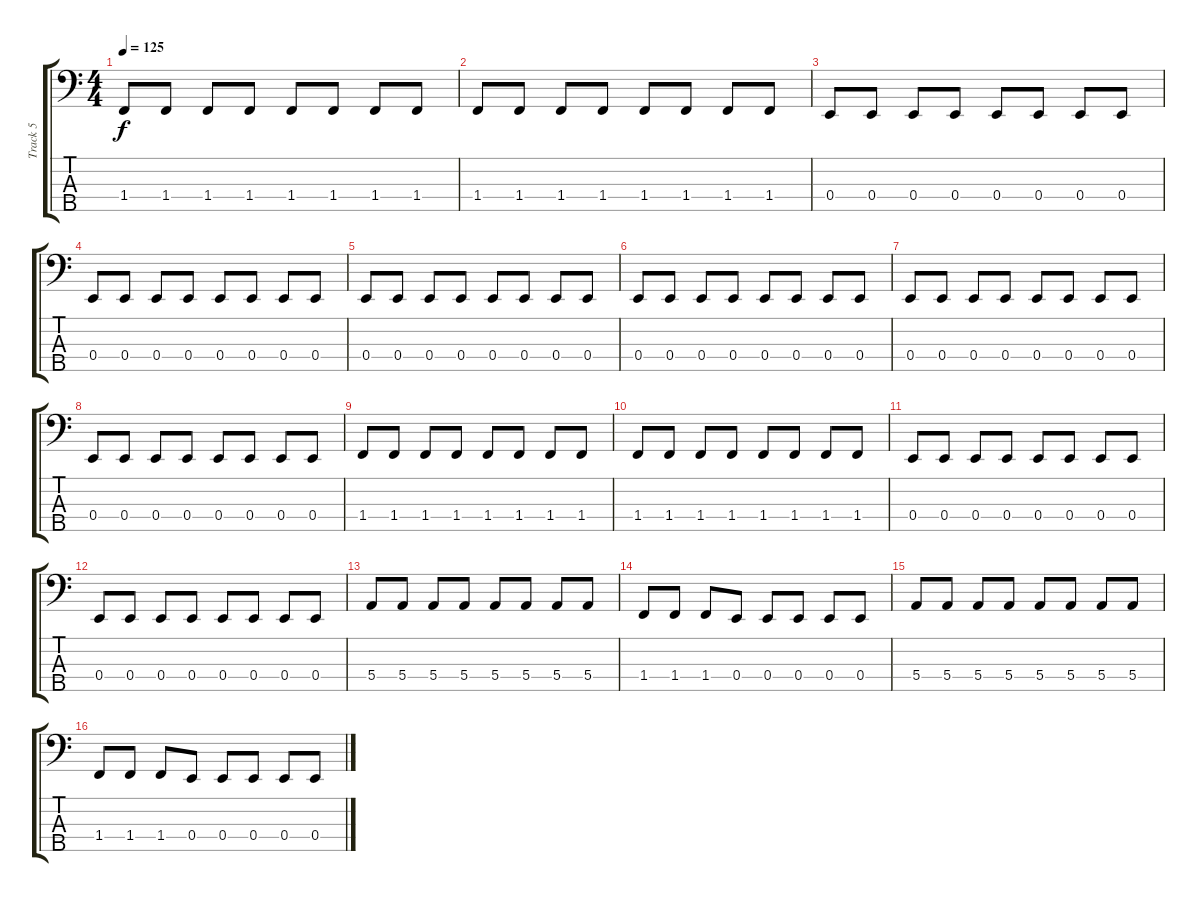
\track ("Track 5" "Track 5") {instrument electricbasspick}
\staff {score tabs}
\tuning (G2 D2 A1 E1 B0) {hide}
\ts (4 4)
\tempo 125
\clef f4
\ks c
1.4.8{dy f} 1.4.8 1.4.8 1.4.8 1.4.8 1.4.8 1.4.8 1.4.8 |
1.4.8 1.4.8 1.4.8 1.4.8 1.4.8 1.4.8 1.4.8 1.4.8 |
0.4.8 0.4.8 0.4.8 0.4.8 0.4.8 0.4.8 0.4.8 0.4.8 |
0.4.8 0.4.8 0.4.8 0.4.8 0.4.8 0.4.8 0.4.8 0.4.8 |
0.4.8 0.4.8 0.4.8 0.4.8 0.4.8 0.4.8 0.4.8 0.4.8 |
0.4.8 0.4.8 0.4.8 0.4.8 0.4.8 0.4.8 0.4.8 0.4.8 |
0.4.8 0.4.8 0.4.8 0.4.8 0.4.8 0.4.8 0.4.8 0.4.8 |
0.4.8 0.4.8 0.4.8 0.4.8 0.4.8 0.4.8 0.4.8 0.4.8 |
1.4.8 1.4.8 1.4.8 1.4.8 1.4.8 1.4.8 1.4.8 1.4.8 |
1.4.8 1.4.8 1.4.8 1.4.8 1.4.8 1.4.8 1.4.8 1.4.8 |
0.4.8 0.4.8 0.4.8 0.4.8 0.4.8 0.4.8 0.4.8 0.4.8 |
0.4.8 0.4.8 0.4.8 0.4.8 0.4.8 0.4.8 0.4.8 0.4.8 |
5.4.8 5.4.8 5.4.8 5.4.8 5.4.8 5.4.8 5.4.8 5.4.8 |
1.4.8 1.4.8 1.4.8 0.4.8 0.4.8 0.4.8 0.4.8 0.4.8 |
5.4.8 5.4.8 5.4.8 5.4.8 5.4.8 5.4.8 5.4.8 5.4.8 |
1.4.8 1.4.8 1.4.8 0.4.8 0.4.8 0.4.8 0.4.8 0.4.8
